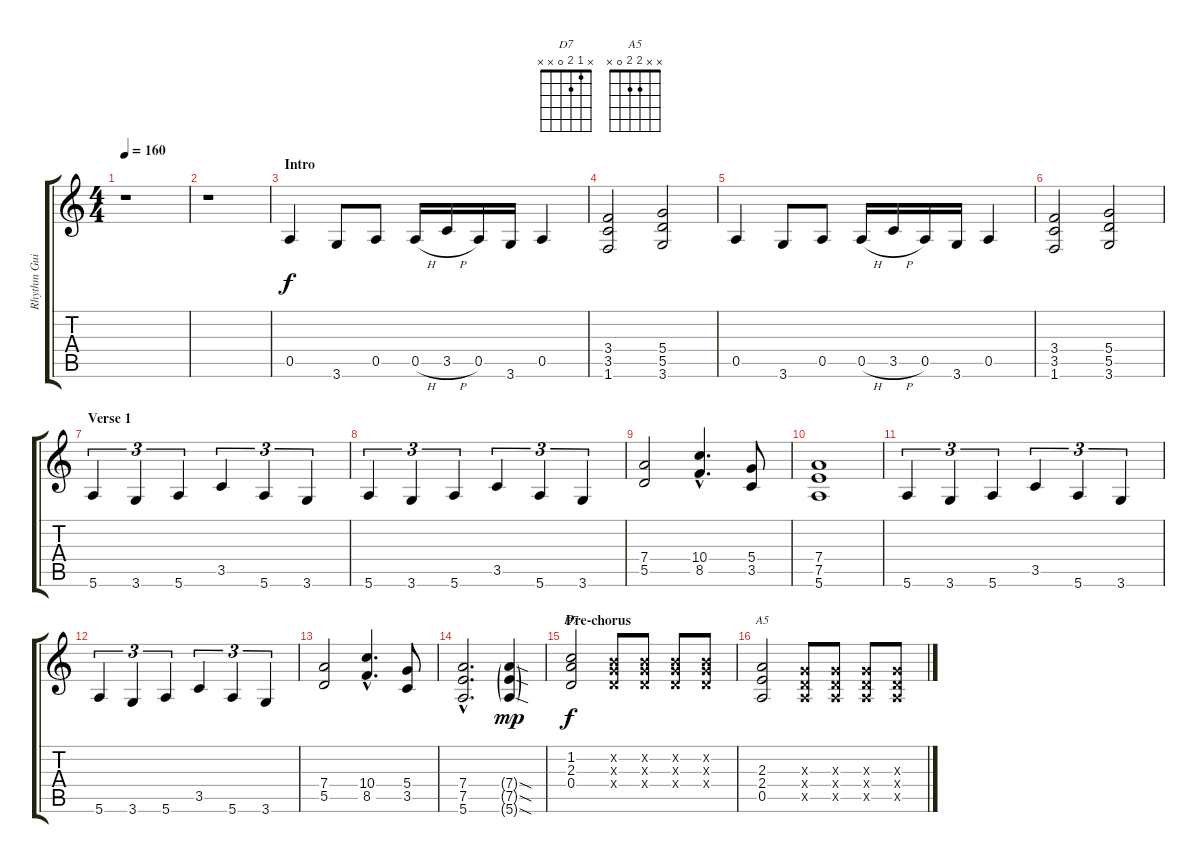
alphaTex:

\track ("Rhythm Guitar" "Rhythm Gui") {instrument distortionguitar}
\staff {score tabs}
\tuning (E4 B3 G3 D3 A2 E2) {hide}
\chord ("D7" x 1 2 0 x x)
\chord ("A5" x x 2 2 0 x)
\ts (4 4)
\tempo 160
\clef g2
\ks c
r.1{dy f instrument distortionguitar} |
r.1 |
\section ("" "Intro")
0.5.4 3.6.8 0.5.8 0.5{h}.16 3.5{h}.16 0.5.16 3.6.16 0.5.4 |
(3.4 3.5 1.6).2 (5.4 5.5 3.6).2 |
0.5.4 3.6.8 0.5.8 0.5{h}.16 3.5{h}.16 0.5.16 3.6.16 0.5.4 |
(3.4 3.5 1.6).2 (5.4 5.5 3.6).2 |
\section ("" "Verse 1")
5.6.4{tu (3 2)} 3.6.4{tu (3 2)} 5.6.4{tu (3 2)} 3.5.4{tu (3 2)} 5.6.4{tu (3 2)} 3.6.4{tu (3 2)} |
5.6.4{tu (3 2)} 3.6.4{tu (3 2)} 5.6.4{tu (3 2)} 3.5.4{tu (3 2)} 5.6.4{tu (3 2)} 3.6.4{tu (3 2)} |
(7.4 5.5).2 (10.4{hac} 8.5{hac}).4{d} (5.4 3.5).8 |
(7.4 7.5 5.6).1 |
5.6.4{tu (3 2)} 3.6.4{tu (3 2)} 5.6.4{tu (3 2)} 3.5.4{tu (3 2)} 5.6.4{tu (3 2)} 3.6.4{tu (3 2)} |
5.6.4{tu (3 2)} 3.6.4{tu (3 2)} 5.6.4{tu (3 2)} 3.5.4{tu (3 2)} 5.6.4{tu (3 2)} 3.6.4{tu (3 2)} |
(7.4 5.5).2 (10.4{hac} 8.5{hac}).4{d} (5.4 3.5).8 |
(7.4{hac} 7.5{hac} 5.6{hac}).2{d} (7.4{sod g} 7.5{sod g} 5.6{sod g}).4{dy mp instrument guitarharmonics} |
\section ("" "Pre-chorus")
(1.2 2.3 0.4).2{ch "D7" dy f instrument distortionguitar} (0.2{x} 0.3{x} 0.4{x}).8 (0.2{x} 0.3{x} 0.4{x}).8 (0.2{x} 0.3{x} 0.4{x}).8 (0.2{x} 0.3{x} 0.4{x}).8 |
(2.3 2.4 0.5).2{ch "A5"} (0.3{x} 0.4{x} 0.5{x}).8 (0.3{x} 0.4{x} 0.5{x}).8 (0.3{x} 0.4{x} 0.5{x}).8 (0.3{x} 0.4{x} 0.5{x}).8
